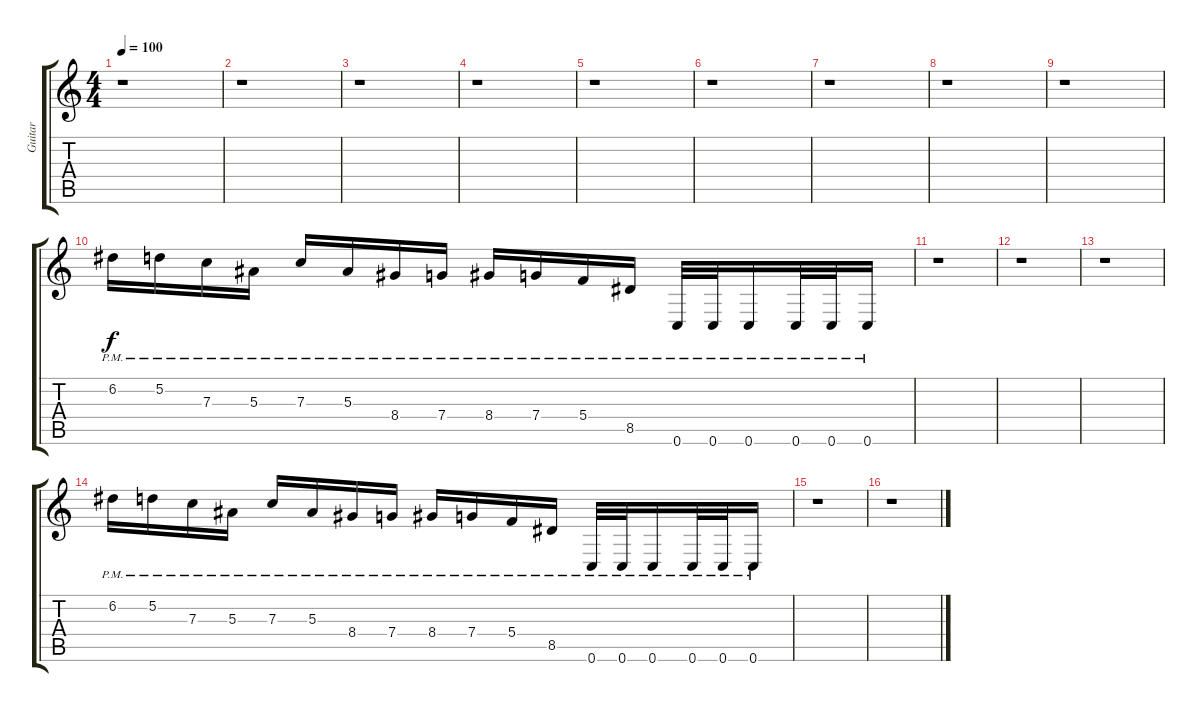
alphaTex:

\track ("Guitar" "Guitar") {instrument distortionguitar}
\staff {score tabs}
\tuning (D4 A3 F3 C3 G2 C2) {hide}
\ts (4 4)
\tempo 100
\clef g2
\ks c
r.1{dy f} |
r.1 |
r.1 |
r.1 |
r.1 |
r.1 |
r.1 |
r.1 |
r.1 |
6.2{pm}.16 5.2{pm}.16 7.3{pm}.16 5.3{pm}.16 7.3{pm}.16 5.3{pm}.16 8.4{pm}.16 7.4{pm}.16 8.4{pm}.16 7.4{pm}.16 5.4{pm}.16 8.5{pm}.16 0.6{pm}.32 0.6{pm}.32 0.6{pm}.16 0.6{pm}.32 0.6{pm}.32 0.6{pm}.16 |
r.1 |
r.1 |
r.1 |
6.2{pm}.16 5.2{pm}.16 7.3{pm}.16 5.3{pm}.16 7.3{pm}.16 5.3{pm}.16 8.4{pm}.16 7.4{pm}.16 8.4{pm}.16 7.4{pm}.16 5.4{pm}.16 8.5{pm}.16 0.6{pm}.32 0.6{pm}.32 0.6{pm}.16 0.6{pm}.32 0.6{pm}.32 0.6{pm}.16 |
r.1 |
r.1
